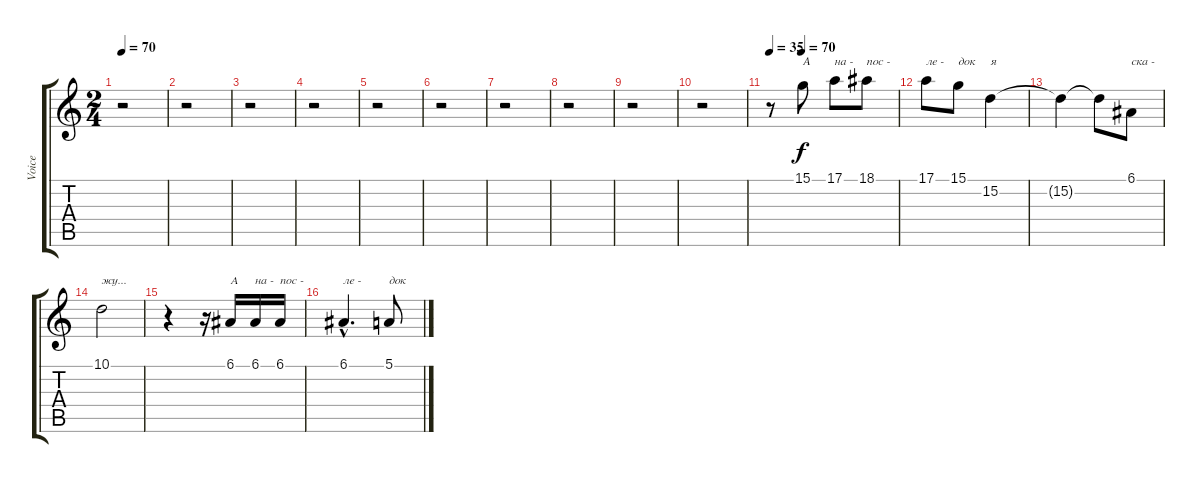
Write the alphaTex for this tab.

\track ("Voice" "Voice") {instrument flute}
\staff {score tabs}
\tuning (E4 B3 G3 D3 A2 E2) {hide}
\ts (2 4)
\tempo 70
\clef g2
\ks c
r.2{dy f instrument flute} |
r.2 |
r.2 |
r.2 |
r.2 |
r.2 |
r.2 |
r.2 |
r.2 |
r.2 |
\tempo 35
\tempo (70 0.25)
r.8 15.1.8{txt "A"} 17.1.8{txt "на -"} 18.1.8{txt "пос -"} |
17.1.8{txt "ле -"} 15.1.8{txt "док"} 15.2.4{txt "я"} |
15.2{t}.4 15.2{t}.8 6.1.8{txt "ска -"} |
10.1.2{txt "жу..."} |
r.4 r.16 6.1.16{txt "А"} 6.1.16{txt "на -"} 6.1.16{txt "пос -"} |
6.1{hac}.4{d txt "ле -"} 5.1.8{txt "док"}
